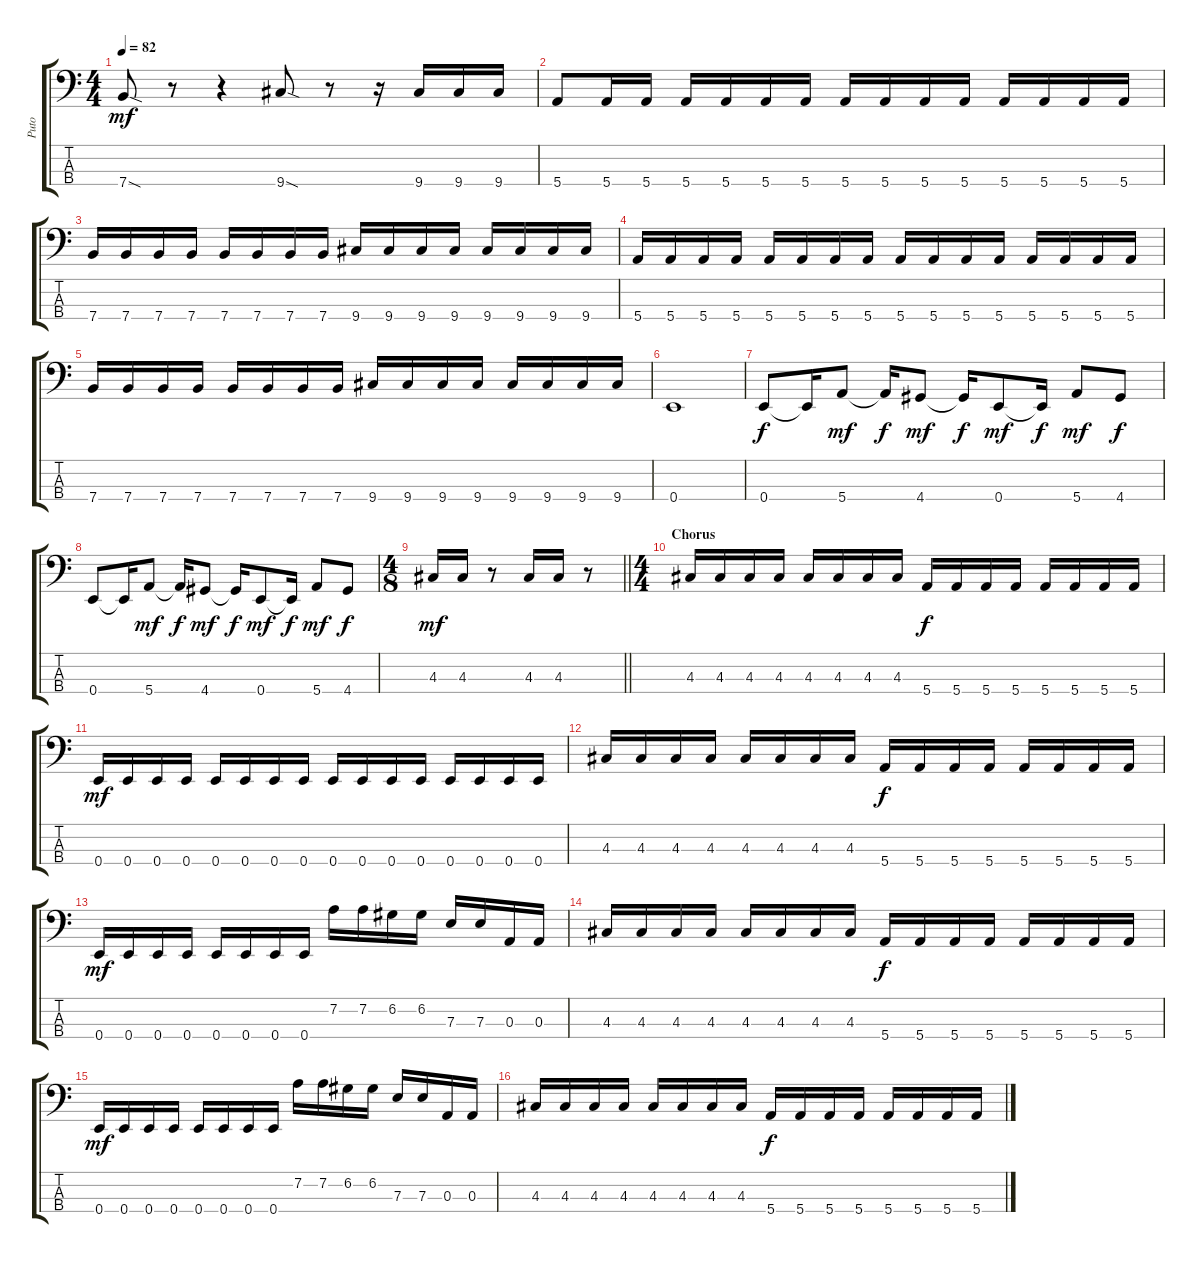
\track ("Puto" "Puto") {instrument electricbasspick}
\staff {score tabs}
\tuning (G2 D2 A1 E1) {hide}
\ts (4 4)
\tempo 82
\clef f4
\ks c
7.4{sod}.8{dy mf} r.8 r.4 9.4{sod}.8 r.8 r.16 9.4.16 9.4.16 9.4.16 |
5.4.8 5.4.16 5.4.16 5.4.16 5.4.16 5.4.16 5.4.16 5.4.16 5.4.16 5.4.16 5.4.16 5.4.16 5.4.16 5.4.16 5.4.16 |
7.4.16 7.4.16 7.4.16 7.4.16 7.4.16 7.4.16 7.4.16 7.4.16 9.4.16 9.4.16 9.4.16 9.4.16 9.4.16 9.4.16 9.4.16 9.4.16 |
5.4.16 5.4.16 5.4.16 5.4.16 5.4.16 5.4.16 5.4.16 5.4.16 5.4.16 5.4.16 5.4.16 5.4.16 5.4.16 5.4.16 5.4.16 5.4.16 |
7.4.16 7.4.16 7.4.16 7.4.16 7.4.16 7.4.16 7.4.16 7.4.16 9.4.16 9.4.16 9.4.16 9.4.16 9.4.16 9.4.16 9.4.16 9.4.16 |
0.4.1 |
0.4.8{dy f} 0.4{t}.16 5.4.8{dy mf} 5.4{t}.16{dy f} 4.4.8{dy mf} 4.4{t}.16{dy f} 0.4.8{dy mf} 0.4{t}.16{dy f} 5.4.8{dy mf} 4.4.8{dy f} |
0.4.8 0.4{t}.16 5.4.8{dy mf} 5.4{t}.16{dy f} 4.4.8{dy mf} 4.4{t}.16{dy f} 0.4.8{dy mf} 0.4{t}.16{dy f} 5.4.8{dy mf} 4.4.8{dy f} |
\ts (4 8)
\barLineRight lightlight
4.3.16{dy mf} 4.3.16 r.8 4.3.16 4.3.16 r.8 |
\ts (4 4)
\section ("" "Chorus")
4.3.16 4.3.16 4.3.16 4.3.16 4.3.16 4.3.16 4.3.16 4.3.16 5.4.16{dy f} 5.4.16 5.4.16 5.4.16 5.4.16 5.4.16 5.4.16 5.4.16 |
0.4.16{dy mf} 0.4.16 0.4.16 0.4.16 0.4.16 0.4.16 0.4.16 0.4.16 0.4.16 0.4.16 0.4.16 0.4.16 0.4.16 0.4.16 0.4.16 0.4.16 |
4.3.16 4.3.16 4.3.16 4.3.16 4.3.16 4.3.16 4.3.16 4.3.16 5.4.16{dy f} 5.4.16 5.4.16 5.4.16 5.4.16 5.4.16 5.4.16 5.4.16 |
0.4.16{dy mf} 0.4.16 0.4.16 0.4.16 0.4.16 0.4.16 0.4.16 0.4.16 7.2.16 7.2.16 6.2.16 6.2.16 7.3.16 7.3.16 0.3.16 0.3.16 |
4.3.16 4.3.16 4.3.16 4.3.16 4.3.16 4.3.16 4.3.16 4.3.16 5.4.16{dy f} 5.4.16 5.4.16 5.4.16 5.4.16 5.4.16 5.4.16 5.4.16 |
0.4.16{dy mf} 0.4.16 0.4.16 0.4.16 0.4.16 0.4.16 0.4.16 0.4.16 7.2.16 7.2.16 6.2.16 6.2.16 7.3.16 7.3.16 0.3.16 0.3.16 |
4.3.16 4.3.16 4.3.16 4.3.16 4.3.16 4.3.16 4.3.16 4.3.16 5.4.16{dy f} 5.4.16 5.4.16 5.4.16 5.4.16 5.4.16 5.4.16 5.4.16
